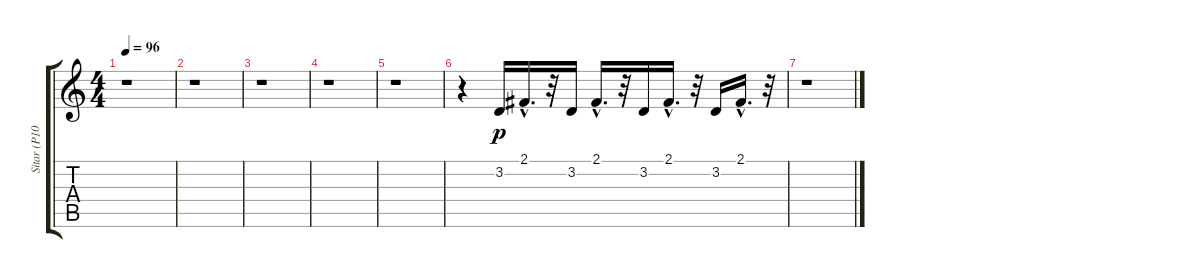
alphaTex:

\track ("Sitar (P105)" "Sitar (P10") {instrument sitar}
\staff {score tabs}
\tuning (E4 B3 G3 D3 A2 E2) {hide}
\ts (4 4)
\tempo 96
\clef g2
\ks c
r.1{dy f} |
r.1 |
r.1 |
r.1 |
r.1 |
r.4 3.2.16{dy p} 2.1{hac}.16{d} r.32 3.2.16 2.1{hac}.16{d} r.32 3.2.16 2.1{hac}.16{d} r.32 3.2.16 2.1{hac}.16{d} r.32 |
r.1
